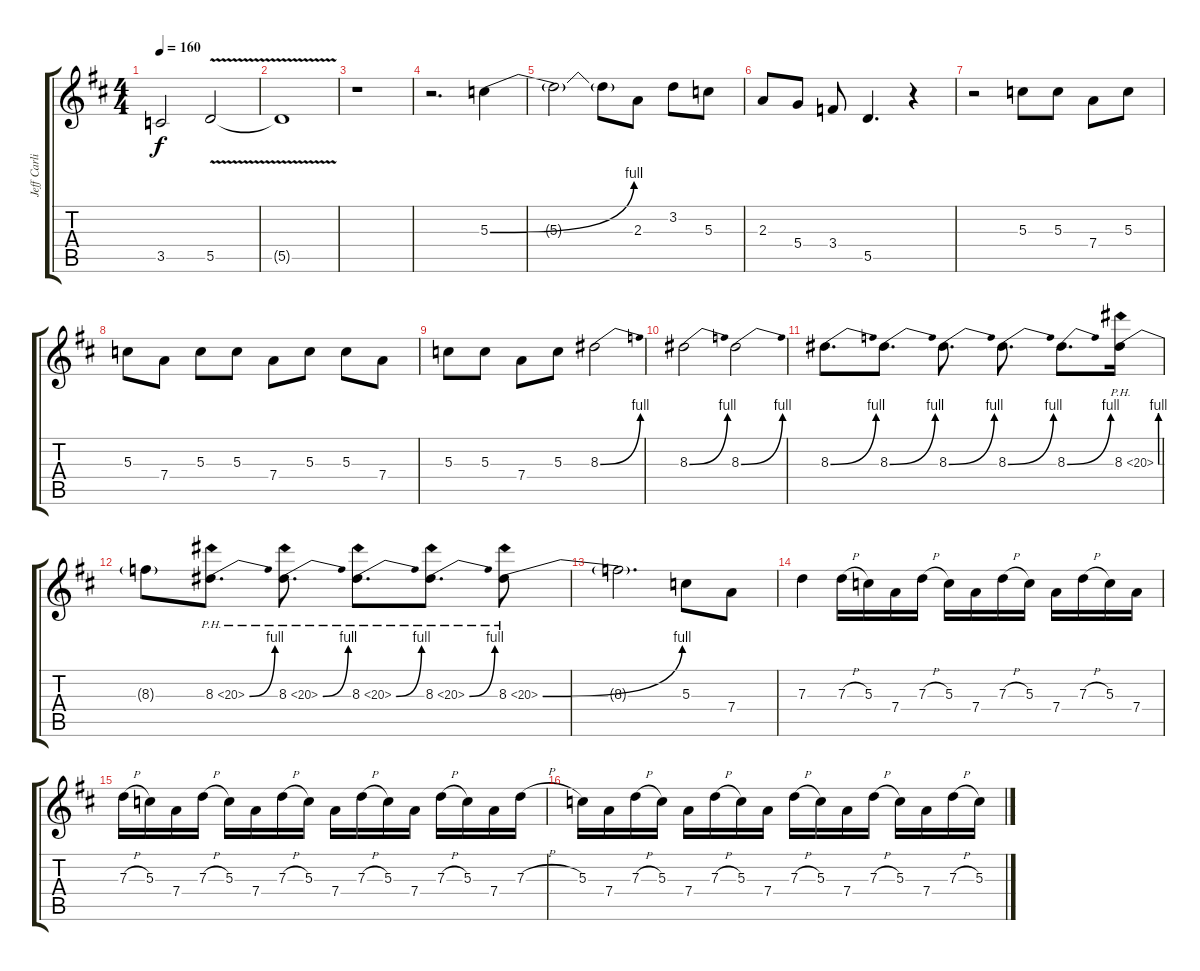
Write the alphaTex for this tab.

\track ("Jeff Carlisi Guitar" "Jeff Carli") {instrument overdrivenguitar}
\staff {score tabs}
\tuning (E4 B3 G3 D3 A2 D2) {hide}
\ts (4 4)
\tempo 160
\clef g2
\ks d
3.5{t}.2{dy f} 5.5{v}.2 |
5.5{t}.1 |
r.1 |
r.2{d} 5.3{be (bend 0 0 60 4)}.4 |
5.3{t}.2 5.3{t}.8 2.3.8 3.2.8 5.3.8 |
2.3.8 5.4.8 3.4.8 5.5.4{d} r.4 |
r.2 5.3.8 5.3.8 7.4.8 5.3.8 |
5.3.8 7.4.8 5.3.8 5.3.8 7.4.8 5.3.8 5.3.8 7.4.8 |
5.3.8 5.3.8 7.4.8 5.3.8 8.3{be (bend 0 0 60 4)}.2 |
8.3{be (bend 0 0 60 4)}.2 8.3{be (bend 0 0 60 4)}.2 |
8.3{be (bend 0 0 60 4)}.8{d} 8.3{be (bend 0 0 60 4)}.8{d} 8.3{be (bend 0 0 60 4)}.8{d} 8.3{be (bend 0 0 60 4)}.8{d} 8.3{be (bend 0 0 60 4)}.8{d} 8.3{be (bend 0 0 60 4) ph 12}.16 |
8.3{t}.8 8.3{be (bend 0 0 60 4) ph 12}.8{d} 8.3{be (bend 0 0 60 4) ph 12}.8{d} 8.3{be (bend 0 0 60 4) ph 12}.8{d} 8.3{be (bend 0 0 60 4) ph 12}.8{d} 8.3{be (bend 0 0 60 4) ph 12}.8 |
8.3{t}.2{d} 5.3.8 7.4.8 |
7.3.4 7.3{h}.16 5.3.16 7.4.16 7.3{h}.16 5.3.16 7.4.16 7.3{h}.16 5.3.16 7.4.16 7.3{h}.16 5.3.16 7.4.16 |
7.3{h}.16 5.3.16 7.4.16 7.3{h}.16 5.3.16 7.4.16 7.3{h}.16 5.3.16 7.4.16 7.3{h}.16 5.3.16 7.4.16 7.3{h}.16 5.3.16 7.4.16 7.3{h}.16 |
5.3.16 7.4.16 7.3{h}.16 5.3.16 7.4.16 7.3{h}.16 5.3.16 7.4.16 7.3{h}.16 5.3.16 7.4.16 7.3{h}.16 5.3.16 7.4.16 7.3{h}.16 5.3.16
